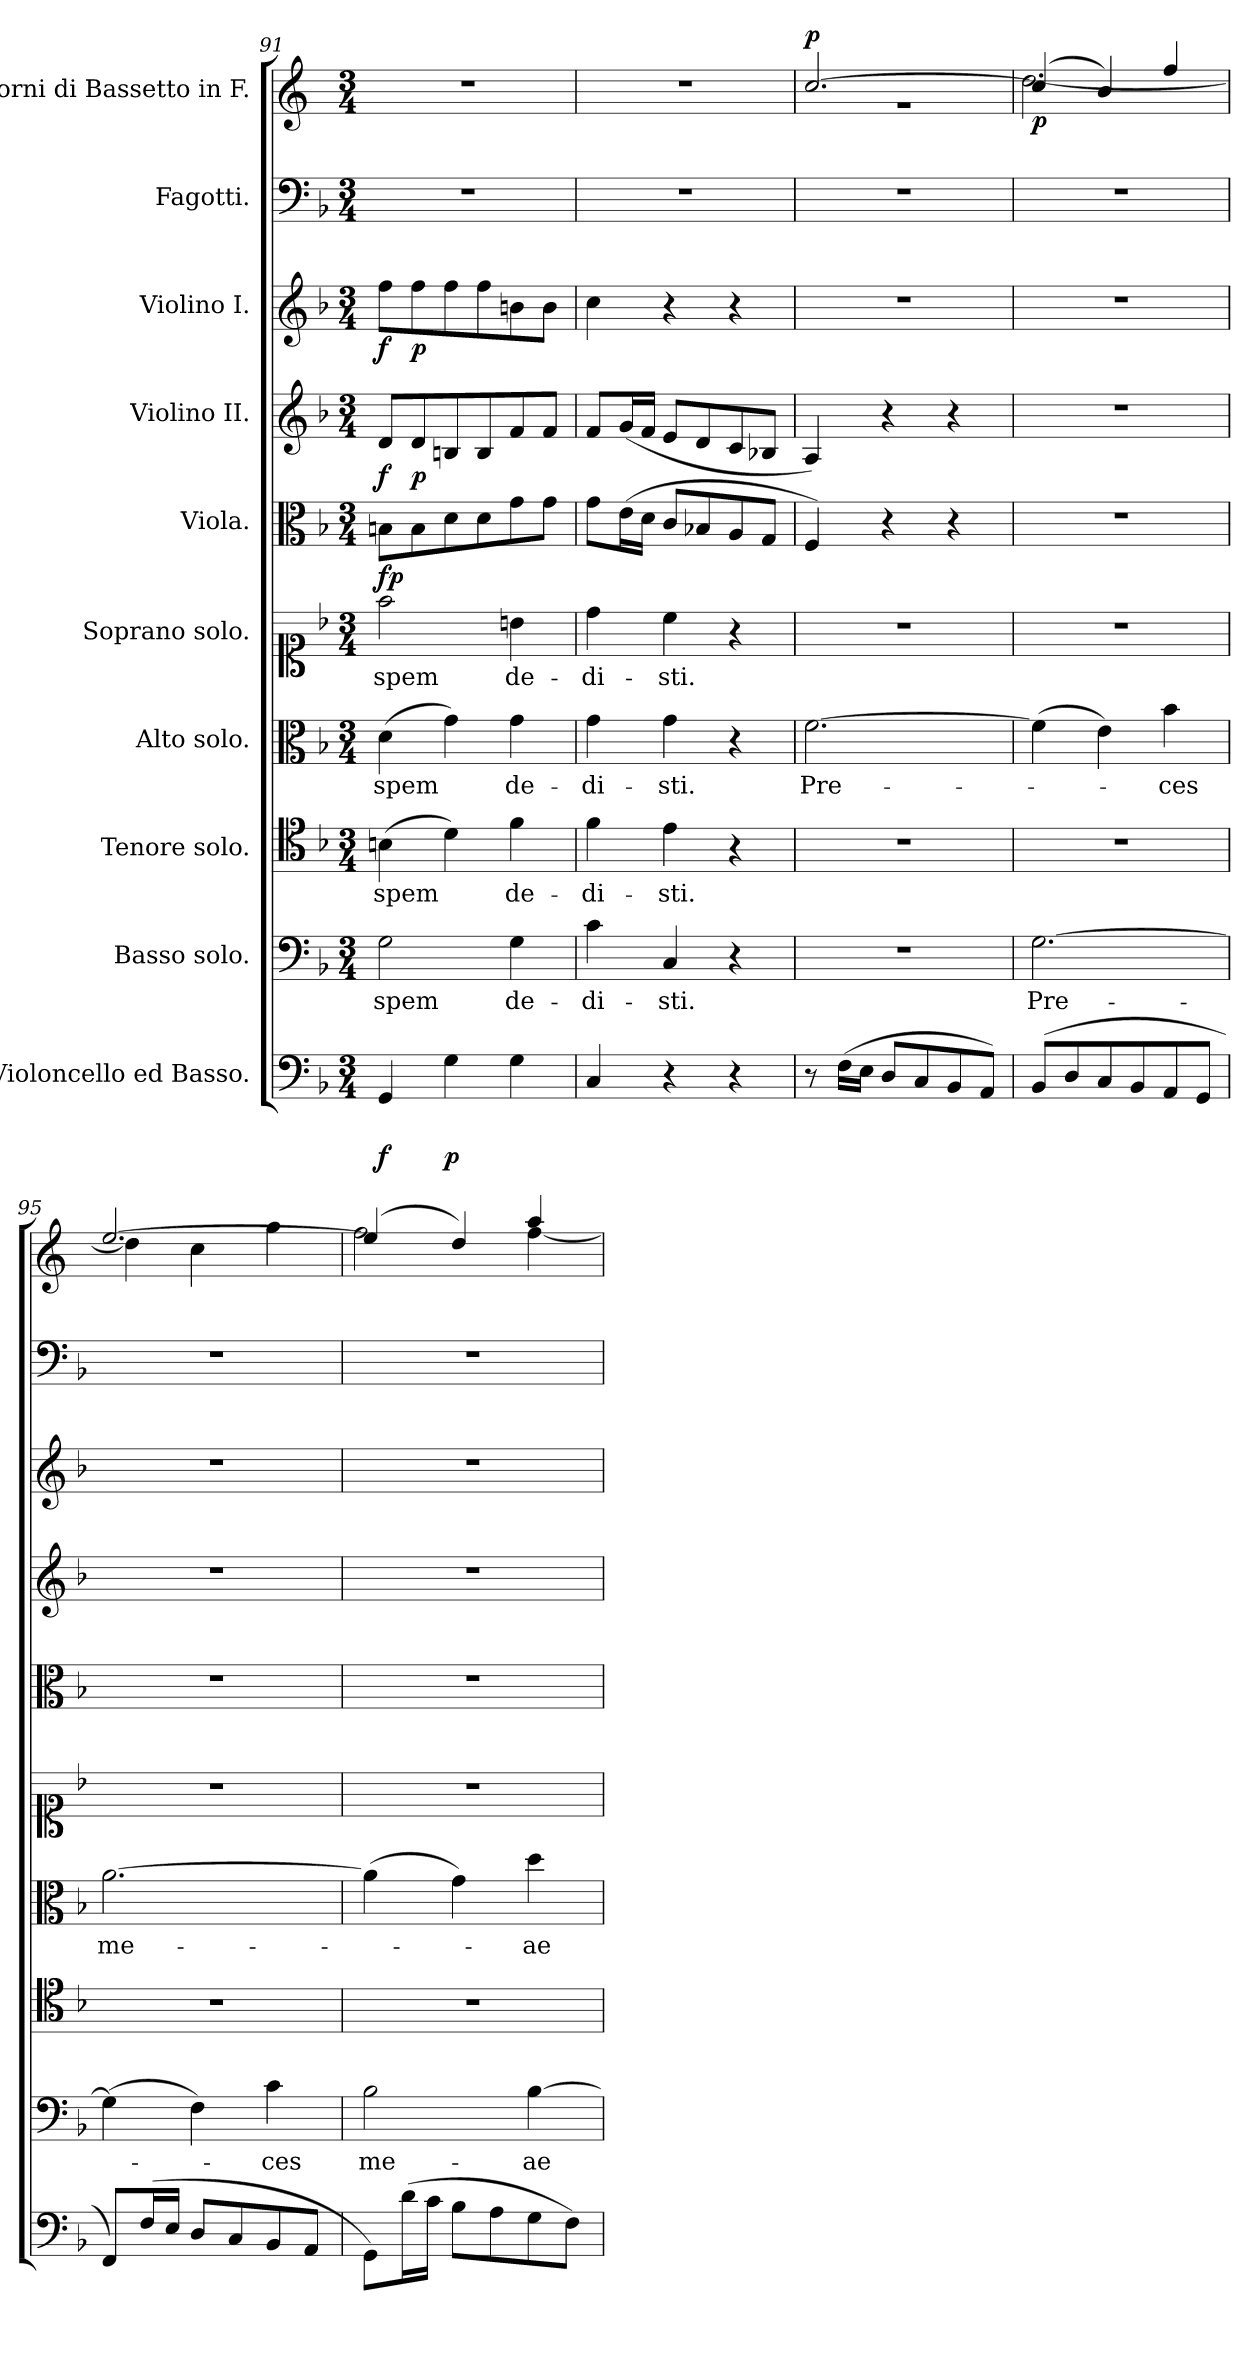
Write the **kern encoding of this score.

**kern	**dynam	**kern	**text	**kern	**text	**kern	**text	**kern	**text	**kern	**dynam	**kern	**dynam	**kern	**dynam	**kern	**kern	**dynam
*part10	*part10	*part9	*part9	*part8	*part8	*part7	*part7	*part6	*part6	*part5	*part5	*part4	*part4	*part3	*part3	*part2	*part1	*part1
*staff10	*staff10	*staff9	*staff9	*staff8	*staff8	*staff7	*staff7	*staff6	*staff6	*staff5	*staff5	*staff4	*staff4	*staff3	*staff3	*staff2	*staff1	*staff1
*I"Violoncello ed Basso.	*	*I"Basso solo.	*	*I"Tenore solo.	*	*I"Alto solo.	*	*I"Soprano solo.	*	*I"Viola.	*	*I"Violino II.	*	*I"Violino I.	*	*I"Fagotti.	*I"Corni di Bassetto in F.	*
!!LO:LB:g=z
*clefF4	*	*clefF4	*	*clefC4	*	*clefC3	*	*clefC1	*	*clefC3	*	*clefG2	*	*clefG2	*	*clefF4	*clefG2	*
*	*	*	*	*	*	*	*	*	*	*	*	*	*	*	*	*	*ITrd4c7	*
*k[b-]	*	*k[b-]	*	*k[b-]	*	*k[b-]	*	*k[b-]	*	*k[b-]	*	*k[b-]	*	*k[b-]	*	*k[b-]	*k[b-]	*
*M3/4	*	*M3/4	*	*M3/4	*	*M3/4	*	*M3/4	*	*M3/4	*	*M3/4	*	*M3/4	*	*M3/4	*M3/4	*
=91	=91	=91	=91	=91	=91	=91	=91	=91	=91	=91	=91	=91	=91	=91	=91	=91	=91	=91
*^	*	*	*	*	*	*	*	*	*	*	*	*	*	*	*	*	*	*
!	!	!LO:DY:b	!	!LO:LY:b	!	!LO:LY:b	!	!LO:LY:b	!	!LO:LY:b	!	!LO:DY:b	!	!	!	!	!	!	!
!	!	!	!	!	!	!	!	!	!	!	!	!LO:DY:n=1:b	!	!LO:DY:b	!	!LO:DY:b	!	!	!
4GG/	4GGG\yy	f	2G\	spem	(>4Bn\	spem	(>4d\	spem	2ff\	spem	8Bn\L	f p	8d/L	f	8ff\L	f	2.r	2.r	.
!	!	!	!	!	!	!	!	!	!	!	!	!	!	!LO:DY:b	!	!LO:DY:b	!	!	!
.	.	.	.	.	.	.	.	.	.	.	8B\	.	8d/	p	8ff\	p	.	.	.
!	!	!LO:DY:b	!	!	!	!	!	!	!	!	!	!	!	!	!	!	!	!	!
4G\	4GG\yy	p	.	.	4d\)	.	4g\)	.	.	.	8d\	.	8Bn/	.	8ff\	.	.	.	.
.	.	.	.	.	.	.	.	.	.	.	8d\	.	8B/	.	8ff\	.	.	.	.
!	!	!	!	!LO:LY:b	!	!LO:LY:b	!	!LO:LY:b	!	!LO:LY:b	!	!	!	!	!	!	!	!	!
4G\	4GG\yy	.	4G\	de-	4f\	de-	4g\	de-	4bn\	de-	8g\	.	8f/	.	8bn\	.	.	.	.
.	.	.	.	.	.	.	.	.	.	.	8g\J	.	8f/J	.	8b\J	.	.	.	.
=92	=92	=92	=92	=92	=92	=92	=92	=92	=92	=92	=92	=92	=92	=92	=92	=92	=92	=92	=92
!	!	!	!	!LO:LY:b	!	!LO:LY:b	!	!LO:LY:b	!	!LO:LY:b	!	!	!	!	!	!	!	!	!
4C/	4CC\yy	.	4c\	-di-	4f\	-di-	4g\	-di-	4dd\	-di-	8g\L	.	8f/L	.	4cc\	.	2.r	2.r	.
.	.	.	.	.	.	.	.	.	.	.	(>16e\L	.	(<16g/L	.	.	.	.	.	.
.	.	.	.	.	.	.	.	.	.	.	16d\JJ	.	16f/JJ	.	.	.	.	.	.
!	!	!	!	!LO:LY:b	!	!LO:LY:b	!	!LO:LY:b	!	!LO:LY:b	!	!	!	!	!	!	!	!	!
4r	2ryy	.	4C/	-sti.	4e\	-sti.	4g\	-sti.	4cc\	-sti.	8c/L	.	8e/L	.	4r	.	.	.	.
.	.	.	.	.	.	.	.	.	.	.	8B-X/	.	8d/	.	.	.	.	.	.
4r	.	.	4r	.	4r	.	4r	.	4r	.	8A/	.	8c/	.	4r	.	.	.	.
.	.	.	.	.	.	.	.	.	.	.	8G/J	.	8B-X/J	.	.	.	.	.	.
=93	=93	=93	=93	=93	=93	=93	=93	=93	=93	=93	=93	=93	=93	=93	=93	=93	=93	=93	=93
!	!	!	!	!	!	!	!	!LO:LY:b	!	!	!	!	!	!	!	!	!	!	!LO:DY:a
*	*	*	*	*	*	*	*	*	*	*	*	*	*	*	*	*	*	*^	*
8r	8ryy	.	2.r	.	2.r	.	[2.f\	Pre-	2.r	.	4F/)	.	4A/)	.	2.r	.	2.r	[2.f/	2.r	p
(>16F\LL	16FF\LLyy	.	.	.	.	.	.	.	.	.	.	.	.	.	.	.	.	.	.	.
16E\JJ	16EE\JJyy	.	.	.	.	.	.	.	.	.	.	.	.	.	.	.	.	.	.	.
8D/L	8DD\Lyy	.	.	.	.	.	.	.	.	.	4r	.	4r	.	.	.	.	.	.	.
8C/	8CC\Jyy	.	.	.	.	.	.	.	.	.	.	.	.	.	.	.	.	.	.	.
8BB-/	8BBB-\Lyy	.	.	.	.	.	.	.	.	.	4r	.	4r	.	.	.	.	.	.	.
8AA/J)	8AAA\Jyy	.	.	.	.	.	.	.	.	.	.	.	.	.	.	.	.	.	.	.
=94	=94	=94	=94	=94	=94	=94	=94	=94	=94	=94	=94	=94	=94	=94	=94	=94	=94	=94	=94	=94
!	!	!	!	!LO:LY:b	!	!	!	!	!	!	!	!	!	!	!	!	!	!	!	!LO:DY:b
(<8BB-/L	8BBB-\Lyy	.	[2.G\	Pre-	2.r	.	(>4f\]	.	2.r	.	2.r	.	2.r	.	2.r	.	2.r	(>4f/]	[2.g\	p
8D/	8DD\Jyy	.	.	.	.	.	.	.	.	.	.	.	.	.	.	.	.	.	.	.
8C/	8CC\Lyy	.	.	.	.	.	4e\)	.	.	.	.	.	.	.	.	.	.	4e/)	.	.
8BB-/	8BBB-\Jyy	.	.	.	.	.	.	.	.	.	.	.	.	.	.	.	.	.	.	.
!	!	!	!	!	!	!	!	!LO:LY:b	!	!	!	!	!	!	!	!	!	!	!	!
8AA/	8AAA\Lyy	.	.	.	.	.	4b-\	-ces	.	.	.	.	.	.	.	.	.	4b-/	.	.
8GG/J	8GGG\Jyy	.	.	.	.	.	.	.	.	.	.	.	.	.	.	.	.	.	.	.
=95	=95	=95	=95	=95	=95	=95	=95	=95	=95	=95	=95	=95	=95	=95	=95	=95	=95	=95	=95	=95
!	!	!	!	!	!	!	!	!LO:LY:b	!	!	!	!	!	!	!	!	!	!	!	!
8FF/L)	8FFF\Lyy	.	(>4G\]	.	2.r	.	[2.a\	me-	2.r	.	2.r	.	2.r	.	2.r	.	2.r	[2.a/	4g\]	.
(<16F/L	16FF\Lyy	.	.	.	.	.	.	.	.	.	.	.	.	.	.	.	.	.	.	.
16E/JJ	16EE\JJyy	.	.	.	.	.	.	.	.	.	.	.	.	.	.	.	.	.	.	.
8D/L	8DD\Lyy	.	4F\)	.	.	.	.	.	.	.	.	.	.	.	.	.	.	.	4f\	.
8C/	8CC\Jyy	.	.	.	.	.	.	.	.	.	.	.	.	.	.	.	.	.	.	.
!	!	!	!	!LO:LY:b	!	!	!	!	!	!	!	!	!	!	!	!	!	!	!	!
8BB-/	8BBB-\Lyy	.	4c\	-ces	.	.	.	.	.	.	.	.	.	.	.	.	.	.	4cc\	.
8AA/J	8AAA\Jyy	.	.	.	.	.	.	.	.	.	.	.	.	.	.	.	.	.	.	.
=96	=96	=96	=96	=96	=96	=96	=96	=96	=96	=96	=96	=96	=96	=96	=96	=96	=96	=96	=96	=96
!	!	!	!	!LO:LY:b	!	!	!	!	!	!	!	!	!	!	!	!	!	!	!	!
8GG/L)	8GGG\Lyy	.	2B-\	me-	2.r	.	(>4a\]	.	2.r	.	2.r	.	2.r	.	2.r	.	2.r	(>4a/]	2b-\	.
(>16d\L	16D\Lyy	.	.	.	.	.	.	.	.	.	.	.	.	.	.	.	.	.	.	.
16c\JJ	16C\JJyy	.	.	.	.	.	.	.	.	.	.	.	.	.	.	.	.	.	.	.
8B-\L	8BB-\Lyy	.	.	.	.	.	4g\)	.	.	.	.	.	.	.	.	.	.	4g/)	.	.
8A\	8AA\Jyy	.	.	.	.	.	.	.	.	.	.	.	.	.	.	.	.	.	.	.
!	!	!	!	!LO:LY:b	!	!	!	!LO:LY:b	!	!	!	!	!	!	!	!	!	!	!	!
8G\	8GG\Lyy	.	[4B-\	-ae	.	.	4dd\	-ae	.	.	.	.	.	.	.	.	.	4dd/	[4b-\	.
8F\J)	8FF\Jyy	.	.	.	.	.	.	.	.	.	.	.	.	.	.	.	.	.	.	.
*v	*v	*	*	*	*	*	*	*	*	*	*	*	*	*	*	*	*	*v	*v	*
=	=	=	=	=	=	=	=	=	=	=	=	=	=	=	=	=	=	=
*-	*-	*-	*-	*-	*-	*-	*-	*-	*-	*-	*-	*-	*-	*-	*-	*-	*-	*-
